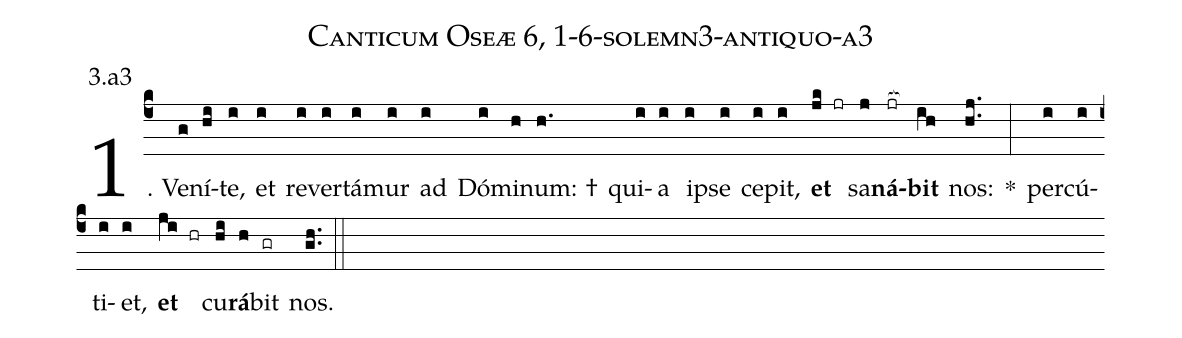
name: Canticum Oseæ 6, 1-6-solemn3-antiquo-a3;
annotation: 3.a3;
%%
(c4)1. Ve(g)ní(hi)te,(i) et(i) re(i)ver(i)tá(i)mur(i) ad(i) Dó(i)mi(h)num: †(h.) qui(i)a(i) ip(i)se(i) ce(i)pit,(i) <b>et</b>(jk jr) sa(j)<b>ná</b>(jr[ocb:1{])<b>bit</b>(ih[ocb:0}]) nos:(hj..) *(:) per(i)cú(i)ti(i)et,(i) <b>et</b>(ji hr) cu(hi)<b>rá</b>(h)bit(gr) nos.(gh..) (::)
